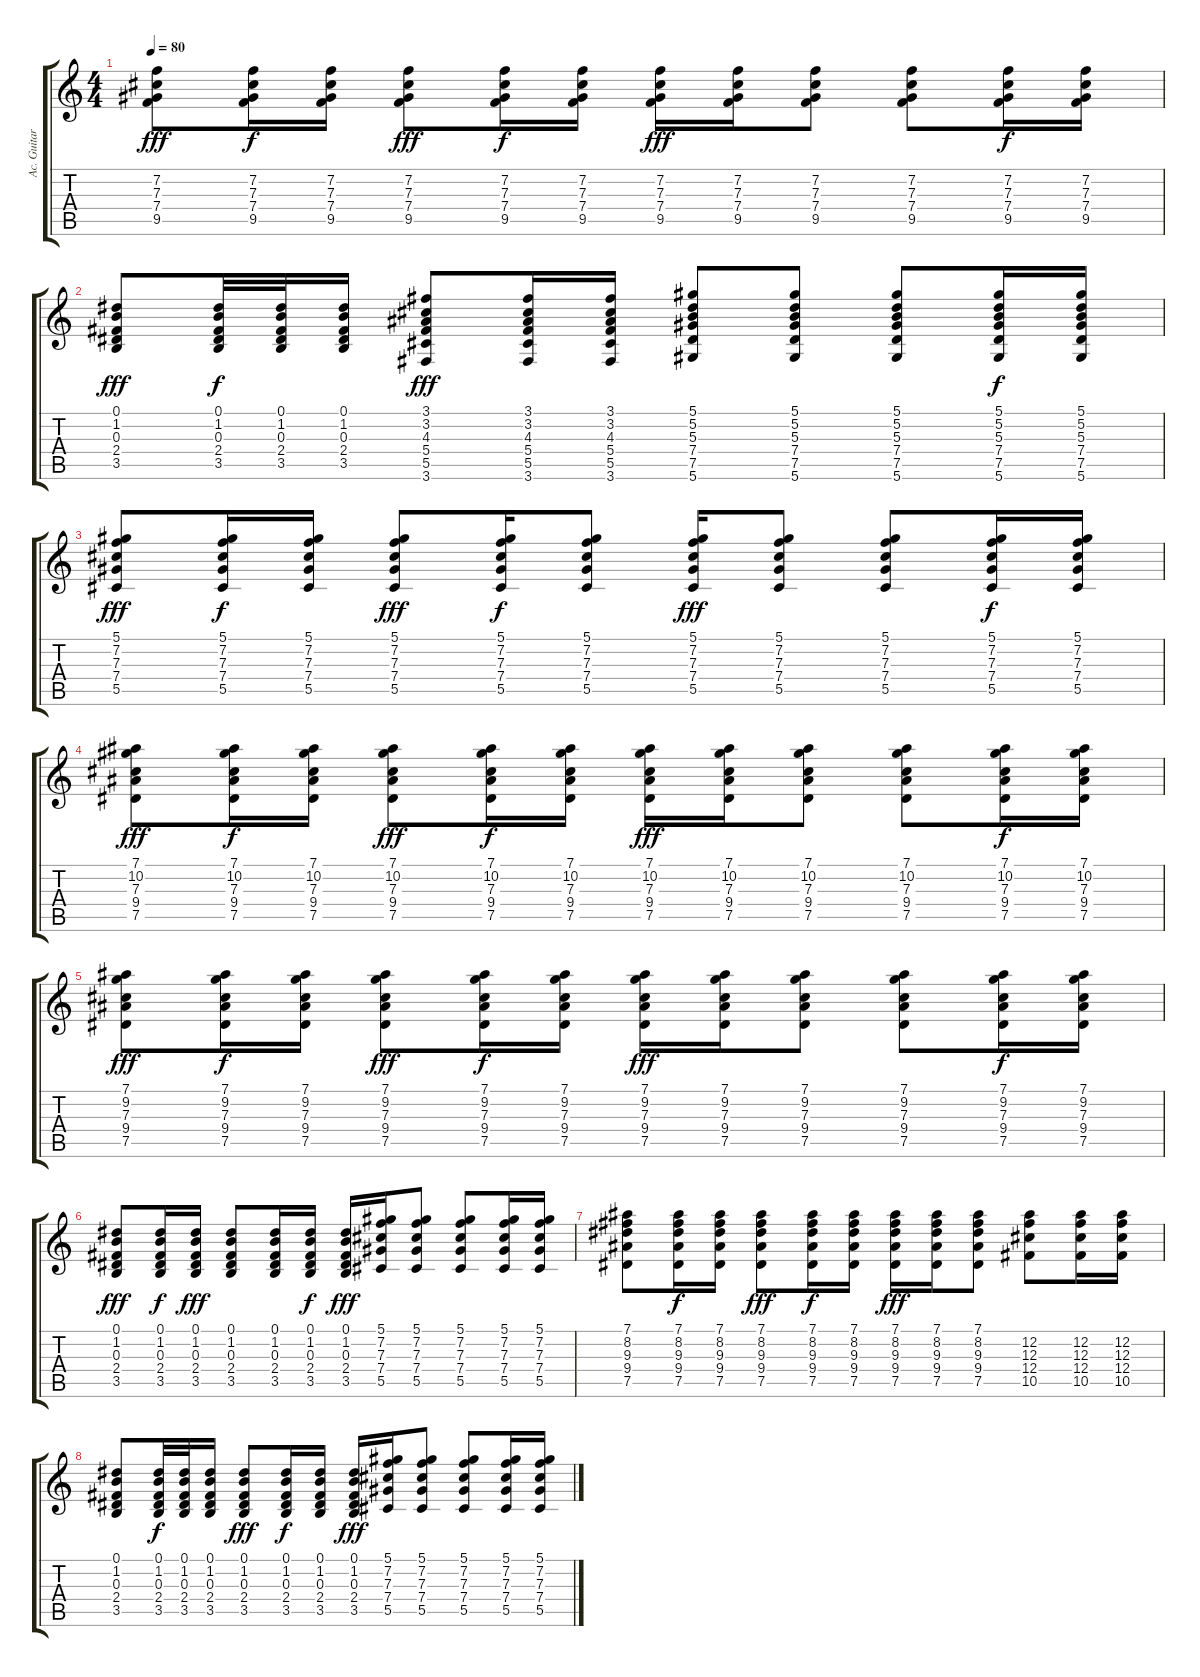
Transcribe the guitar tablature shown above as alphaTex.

\track ("Ac. Guitar I" "Ac. Guitar") {instrument acousticguitarnylon}
\staff {score tabs}
\tuning (Eb4 Bb3 Gb3 Db3 Ab2 Eb2) {hide}
\ts (4 4)
\tempo 80
\clef g2
\ks c
(7.2 7.3 7.4 9.5).8{dy fff} (7.2 7.3 7.4 9.5).16{dy f} (7.2 7.3 7.4 9.5).16 (7.2 7.3 7.4 9.5).8{dy fff} (7.2 7.3 7.4 9.5).16{dy f} (7.2 7.3 7.4 9.5).16 (7.2 7.3 7.4 9.5).16{dy fff} (7.2 7.3 7.4 9.5).16 (7.2 7.3 7.4 9.5).8 (7.2 7.3 7.4 9.5).8 (7.2 7.3 7.4 9.5).16{dy f} (7.2 7.3 7.4 9.5).16 |
(0.1 1.2 0.3 2.4 3.5).8{dy fff} (0.1 1.2 0.3 2.4 3.5).32{dy f} (0.1 1.2 0.3 2.4 3.5).32 (0.1 1.2 0.3 2.4 3.5).16 (3.1 3.2 4.3 5.4 5.5 3.6).8{dy fff} (3.1 3.2 4.3 5.4 5.5 3.6).16 (3.1 3.2 4.3 5.4 5.5 3.6).16 (5.1 5.2 5.3 7.4 7.5 5.6).8 (5.1 5.2 5.3 7.4 7.5 5.6).8 (5.1 5.2 5.3 7.4 7.5 5.6).8 (5.1 5.2 5.3 7.4 7.5 5.6).16{dy f} (5.1 5.2 5.3 7.4 7.5 5.6).16 |
(5.1 7.2 7.3 7.4 5.5).8{dy fff} (5.1 7.2 7.3 7.4 5.5).16{dy f} (5.1 7.2 7.3 7.4 5.5).16 (5.1 7.2 7.3 7.4 5.5).8{dy fff} (5.1 7.2 7.3 7.4 5.5).16{dy f} (5.1 7.2 7.3 7.4 5.5).8 (5.1 7.2 7.3 7.4 5.5).16{dy fff} (5.1 7.2 7.3 7.4 5.5).8 (5.1 7.2 7.3 7.4 5.5).8 (5.1 7.2 7.3 7.4 5.5).16{dy f} (5.1 7.2 7.3 7.4 5.5).16 |
(7.1 10.2 7.3 9.4 7.5).8{dy fff} (7.1 10.2 7.3 9.4 7.5).16{dy f} (7.1 10.2 7.3 9.4 7.5).16 (7.1 10.2 7.3 9.4 7.5).8{dy fff} (7.1 10.2 7.3 9.4 7.5).16{dy f} (7.1 10.2 7.3 9.4 7.5).16 (7.1 10.2 7.3 9.4 7.5).16{dy fff} (7.1 10.2 7.3 9.4 7.5).16 (7.1 10.2 7.3 9.4 7.5).8 (7.1 10.2 7.3 9.4 7.5).8 (7.1 10.2 7.3 9.4 7.5).16{dy f} (7.1 10.2 7.3 9.4 7.5).16 |
(7.1 9.2 7.3 9.4 7.5).8{dy fff} (7.1 9.2 7.3 9.4 7.5).16{dy f} (7.1 9.2 7.3 9.4 7.5).16 (7.1 9.2 7.3 9.4 7.5).8{dy fff} (7.1 9.2 7.3 9.4 7.5).16{dy f} (7.1 9.2 7.3 9.4 7.5).16 (7.1 9.2 7.3 9.4 7.5).16{dy fff} (7.1 9.2 7.3 9.4 7.5).16 (7.1 9.2 7.3 9.4 7.5).8 (7.1 9.2 7.3 9.4 7.5).8 (7.1 9.2 7.3 9.4 7.5).16{dy f} (7.1 9.2 7.3 9.4 7.5).16 |
(0.1 1.2 0.3 2.4 3.5).8{dy fff} (0.1 1.2 0.3 2.4 3.5).16{dy f} (0.1 1.2 0.3 2.4 3.5).16{dy fff} (0.1 1.2 0.3 2.4 3.5).8 (0.1 1.2 0.3 2.4 3.5).16 (0.1 1.2 0.3 2.4 3.5).16{dy f} (0.1 1.2 0.3 2.4 3.5).16{dy fff} (5.1 7.2 7.3 7.4 5.5).16 (5.1 7.2 7.3 7.4 5.5).8 (5.1 7.2 7.3 7.4 5.5).8 (5.1 7.2 7.3 7.4 5.5).16 (5.1 7.2 7.3 7.4 5.5).16 |
(7.1 8.2 9.3 9.4 7.5).8 (7.1 8.2 9.3 9.4 7.5).16{dy f} (7.1 8.2 9.3 9.4 7.5).16 (7.1 8.2 9.3 9.4 7.5).8{dy fff} (7.1 8.2 9.3 9.4 7.5).16{dy f} (7.1 8.2 9.3 9.4 7.5).16 (7.1 8.2 9.3 9.4 7.5).16{dy fff} (7.1 8.2 9.3 9.4 7.5).16 (7.1 8.2 9.3 9.4 7.5).8 (12.2 12.3 12.4 10.5).8 (12.2 12.3 12.4 10.5).16 (12.2 12.3 12.4 10.5).16 |
(0.1 1.2 0.3 2.4 3.5).8 (0.1 1.2 0.3 2.4 3.5).32{dy f} (0.1 1.2 0.3 2.4 3.5).32 (0.1 1.2 0.3 2.4 3.5).16 (0.1 1.2 0.3 2.4 3.5).8{dy fff} (0.1 1.2 0.3 2.4 3.5).16{dy f} (0.1 1.2 0.3 2.4 3.5).16 (0.1 1.2 0.3 2.4 3.5).16{dy fff} (5.1 7.2 7.3 7.4 5.5).16 (5.1 7.2 7.3 7.4 5.5).8 (5.1 7.2 7.3 7.4 5.5).8 (5.1 7.2 7.3 7.4 5.5).16 (5.1 7.2 7.3 7.4 5.5).16
